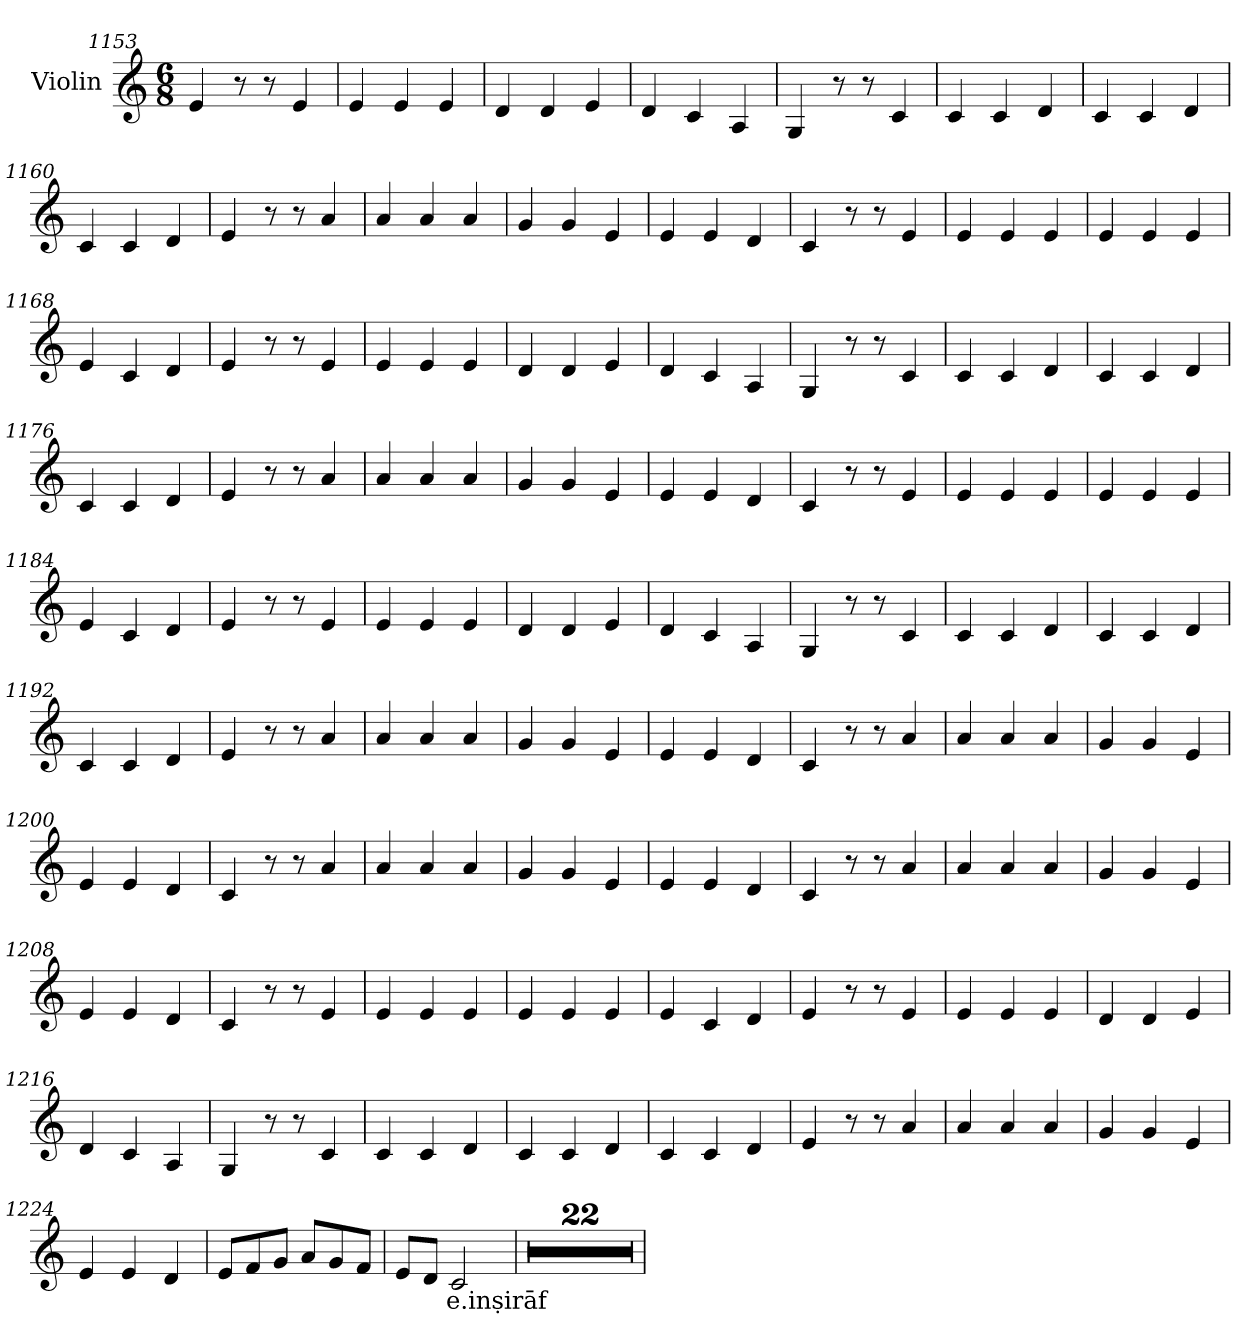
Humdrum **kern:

**kern	**text
*part1	*part1
*staff1	*staff1
*I"Violin	*
*clefG2	*
*k[]	*
*M6/8	*
=1153	=1153
4e/	.
8r	.
8r	.
4e/	.
!!LO:LB:g=z
=1154	=1154
4e/	.
4e/	.
4e/	.
=1155	=1155
4d/	.
4d/	.
4e/	.
=1156	=1156
4d/	.
4c/	.
4A/	.
=1157	=1157
4G/	.
8r	.
8r	.
4c/	.
=1158	=1158
4c/	.
4c/	.
4d/	.
=1159	=1159
4c/	.
4c/	.
4d/	.
=1160	=1160
4c/	.
4c/	.
4d/	.
!!LO:LB:g=z
=1161	=1161
4e/	.
8r	.
8r	.
4a/	.
=1162	=1162
4a/	.
4a/	.
4a/	.
=1163	=1163
4g/	.
4g/	.
4e/	.
=1164	=1164
4e/	.
4e/	.
4d/	.
=1165	=1165
4c/	.
8r	.
8r	.
4e/	.
=1166	=1166
4e/	.
4e/	.
4e/	.
=1167	=1167
4e/	.
4e/	.
4e/	.
!!LO:LB:g=z
=1168	=1168
4e/	.
4c/	.
4d/	.
=1169	=1169
4e/	.
8r	.
8r	.
4e/	.
=1170	=1170
4e/	.
4e/	.
4e/	.
=1171	=1171
4d/	.
4d/	.
4e/	.
=1172	=1172
4d/	.
4c/	.
4A/	.
=1173	=1173
4G/	.
8r	.
8r	.
4c/	.
=1174	=1174
4c/	.
4c/	.
4d/	.
!!LO:LB:g=z
=1175	=1175
4c/	.
4c/	.
4d/	.
=1176	=1176
4c/	.
4c/	.
4d/	.
=1177	=1177
4e/	.
8r	.
8r	.
4a/	.
=1178	=1178
4a/	.
4a/	.
4a/	.
=1179	=1179
4g/	.
4g/	.
4e/	.
=1180	=1180
4e/	.
4e/	.
4d/	.
=1181	=1181
4c/	.
8r	.
8r	.
4e/	.
!!LO:LB:g=z
=1182	=1182
4e/	.
4e/	.
4e/	.
=1183	=1183
4e/	.
4e/	.
4e/	.
=1184	=1184
4e/	.
4c/	.
4d/	.
=1185	=1185
4e/	.
8r	.
8r	.
4e/	.
=1186	=1186
4e/	.
4e/	.
4e/	.
=1187	=1187
4d/	.
4d/	.
4e/	.
=1188	=1188
4d/	.
4c/	.
4A/	.
!!LO:LB:g=z
=1189	=1189
4G/	.
8r	.
8r	.
4c/	.
=1190	=1190
4c/	.
4c/	.
4d/	.
=1191	=1191
4c/	.
4c/	.
4d/	.
=1192	=1192
4c/	.
4c/	.
4d/	.
=1193	=1193
4e/	.
8r	.
8r	.
4a/	.
=1194	=1194
4a/	.
4a/	.
4a/	.
=1195	=1195
4g/	.
4g/	.
4e/	.
!!LO:LB:g=z
=1196	=1196
4e/	.
4e/	.
4d/	.
=1197	=1197
4c/	.
8r	.
8r	.
4a/	.
=1198	=1198
4a/	.
4a/	.
4a/	.
=1199	=1199
4g/	.
4g/	.
4e/	.
=1200	=1200
4e/	.
4e/	.
4d/	.
=1201	=1201
4c/	.
8r	.
8r	.
4a/	.
=1202	=1202
4a/	.
4a/	.
4a/	.
!!LO:PB:g=z
=1203	=1203
4g/	.
4g/	.
4e/	.
=1204	=1204
4e/	.
4e/	.
4d/	.
=1205	=1205
4c/	.
8r	.
8r	.
4a/	.
=1206	=1206
4a/	.
4a/	.
4a/	.
=1207	=1207
4g/	.
4g/	.
4e/	.
=1208	=1208
4e/	.
4e/	.
4d/	.
=1209	=1209
4c/	.
8r	.
8r	.
4e/	.
!!LO:LB:g=z
=1210	=1210
4e/	.
4e/	.
4e/	.
=1211	=1211
4e/	.
4e/	.
4e/	.
=1212	=1212
4e/	.
4c/	.
4d/	.
=1213	=1213
4e/	.
8r	.
8r	.
4e/	.
=1214	=1214
4e/	.
4e/	.
4e/	.
=1215	=1215
4d/	.
4d/	.
4e/	.
=1216	=1216
4d/	.
4c/	.
4A/	.
!!LO:LB:g=z
=1217	=1217
4G/	.
8r	.
8r	.
4c/	.
=1218	=1218
4c/	.
4c/	.
4d/	.
=1219	=1219
4c/	.
4c/	.
4d/	.
=1220	=1220
4c/	.
4c/	.
4d/	.
=1221	=1221
4e/	.
8r	.
8r	.
4a/	.
=1222	=1222
4a/	.
4a/	.
4a/	.
=1223	=1223
4g/	.
4g/	.
4e/	.
!!LO:LB:g=z
=1224	=1224
4e/	.
4e/	.
4d/	.
=1225	=1225
8e/L	.
8f/	.
8g/J	.
8a/L	.
8g/	.
8f/J	.
=1226	=1226
8e/L	.
8d/J	.
!	!LO:LY:b
2c/	e.inṣirāf
=1227	=1227
2.r	.
=1228	=1228
2.r	.
=1229	=1229
2.r	.
=1230	=1230
2.r	.
!!LO:LB:g=z
=1231	=1231
2.r	.
=1232	=1232
2.r	.
=1233	=1233
2.r	.
=1234	=1234
2.r	.
=1235	=1235
2.r	.
=1236	=1236
2.r	.
=1237	=1237
2.r	.
=1238	=1238
2.r	.
!!LO:LB:g=z
=1239	=1239
2.r	.
=1240	=1240
2.r	.
=1241	=1241
2.r	.
=1242	=1242
2.r	.
=1243	=1243
2.r	.
=1244	=1244
2.r	.
=1245	=1245
2.r	.
=1246	=1246
2.r	.
!!LO:LB:g=z
=1247	=1247
2.r	.
=1248	=1248
2.r	.
=	=
*-	*-
